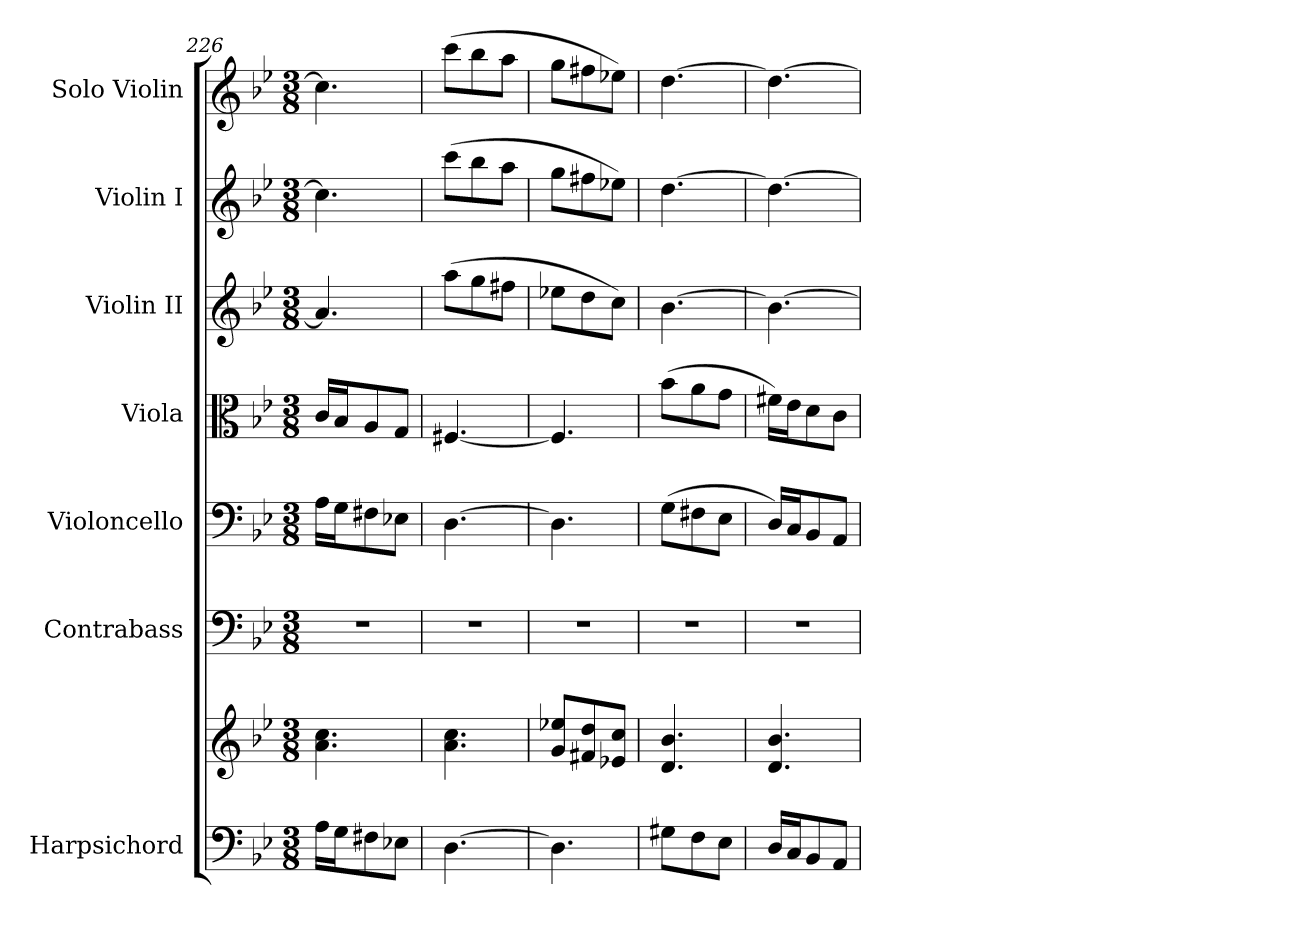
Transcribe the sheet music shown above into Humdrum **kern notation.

**kern	**kern	**kern	**kern	**kern	**kern	**kern	**kern
*part7	*part7	*part6	*part5	*part4	*part3	*part2	*part1
*staff8	*staff7	*staff6	*staff5	*staff4	*staff3	*staff2	*staff1
*I"Harpsichord	*	*I"Contrabass	*I"Violoncello	*I"Viola	*I"Violin II	*I"Violin I	*I"Solo Violin
*I'Hch.	*	*I'Cb.	*I'Vc.	*I'Vla.	*I'Vln. II	*I'Vln. I	*I'Vln.
*clefF4	*clefG2	*clefF4	*clefF4	*clefC3	*clefG2	*clefG2	*clefG2
*	*	*ITrd7c12	*	*	*	*	*
*k[b-e-]	*k[b-e-]	*k[b-e-]	*k[b-e-]	*k[b-e-]	*k[b-e-]	*k[b-e-]	*k[b-e-]
*M3/8	*M3/8	*M3/8	*M3/8	*M3/8	*M3/8	*M3/8	*M3/8
=226	=226	=226	=226	=226	=226	=226	=226
16A\LL	4.a\ 4.cc\	4.r	16A\LL	16c/LL	4.a/]	4.cc\]	4.cc\]
16G\J	.	.	16G\J	16B-/J	.	.	.
8F#X\	.	.	8F#X\	8A/	.	.	.
8E-X\J	.	.	8E-X\J	8G/J	.	.	.
=227	=227	=227	=227	=227	=227	=227	=227
[4.D\	4.a\ 4.cc\	4.r	[4.D\	[4.F#X/	(>8aa\L	(>8ccc\L	(>8ccc\L
.	.	.	.	.	8gg\	8bb-\	8bb-\
.	.	.	.	.	8ff#X\J	8aa\J	8aa\J
=228	=228	=228	=228	=228	=228	=228	=228
4.D\]	8g/ 8ee-X/L	4.r	4.D\]	4.F#/]	8ee-X\L	8gg\L	8gg\L
.	8f#X/ 8dd/	.	.	.	8dd\	8ff#X\	8ff#X\
.	8e-X/ 8cc/J	.	.	.	8cc\J)	8ee-X\J)	8ee-X\J)
!!LO:PB:g=z
=229	=229	=229	=229	=229	=229	=229	=229
8G#X\L	4.d/ 4.b-/	4.r	(>8G\L	(>8b-\L	[4.b-\	[4.dd\	[4.dd\
8F\	.	.	8F#X\	8a\	.	.	.
8E-\J	.	.	8E-\J	8g\J	.	.	.
=230	=230	=230	=230	=230	=230	=230	=230
16D/LL	4.d/ 4.b-/	4.r	16D/LL)	16f#X\LL)	4.b-\_	4.dd\_	4.dd\_
16C/J	.	.	16C/J	16e-\J	.	.	.
8BB-/	.	.	8BB-/	8d\	.	.	.
8AA/J	.	.	8AA/J	8c\J	.	.	.
=	=	=	=	=	=	=	=
*-	*-	*-	*-	*-	*-	*-	*-
